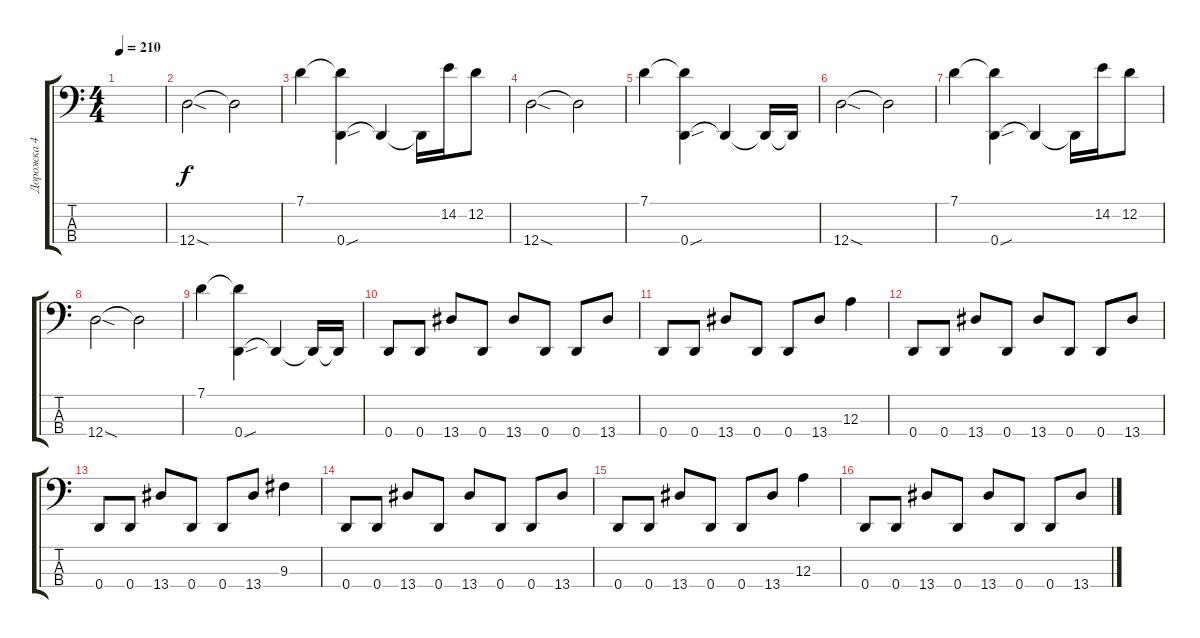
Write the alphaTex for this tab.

\track ("Дорожка 4" "Дорожка 4") {instrument electricbassfinger}
\staff {score tabs}
\tuning (G2 D2 A1 D1) {hide}
\ts (4 4)
\tempo 210
\clef f4
\ks c
|
12.4{sod}.2 12.4{t}.2 |
7.1.4 (7.1{t} 0.4{sou}).4 0.4{t}.4 0.4{t}.16 14.2.16 12.2.8 |
12.4{sod}.2 12.4{t}.2 |
7.1.4 (7.1{t} 0.4{sou}).4 0.4{t}.4 0.4{t}.16 0.4{t}.16 |
12.4{sod}.2 12.4{t}.2 |
7.1.4 (7.1{t} 0.4{sou}).4 0.4{t}.4 0.4{t}.16 14.2.16 12.2.8 |
12.4{sod}.2 12.4{t}.2 |
7.1.4 (7.1{t} 0.4{sou}).4 0.4{t}.4 0.4{t}.16 0.4{t}.16 |
0.4.8 0.4.8 13.4.8 0.4.8 13.4.8 0.4.8 0.4.8 13.4.8 |
0.4.8 0.4.8 13.4.8 0.4.8 0.4.8 13.4.8 12.3.4 |
0.4.8 0.4.8 13.4.8 0.4.8 13.4.8 0.4.8 0.4.8 13.4.8 |
0.4.8 0.4.8 13.4.8 0.4.8 0.4.8 13.4.8 9.3.4 |
0.4.8 0.4.8 13.4.8 0.4.8 13.4.8 0.4.8 0.4.8 13.4.8 |
0.4.8 0.4.8 13.4.8 0.4.8 0.4.8 13.4.8 12.3.4 |
0.4.8 0.4.8 13.4.8 0.4.8 13.4.8 0.4.8 0.4.8 13.4.8
